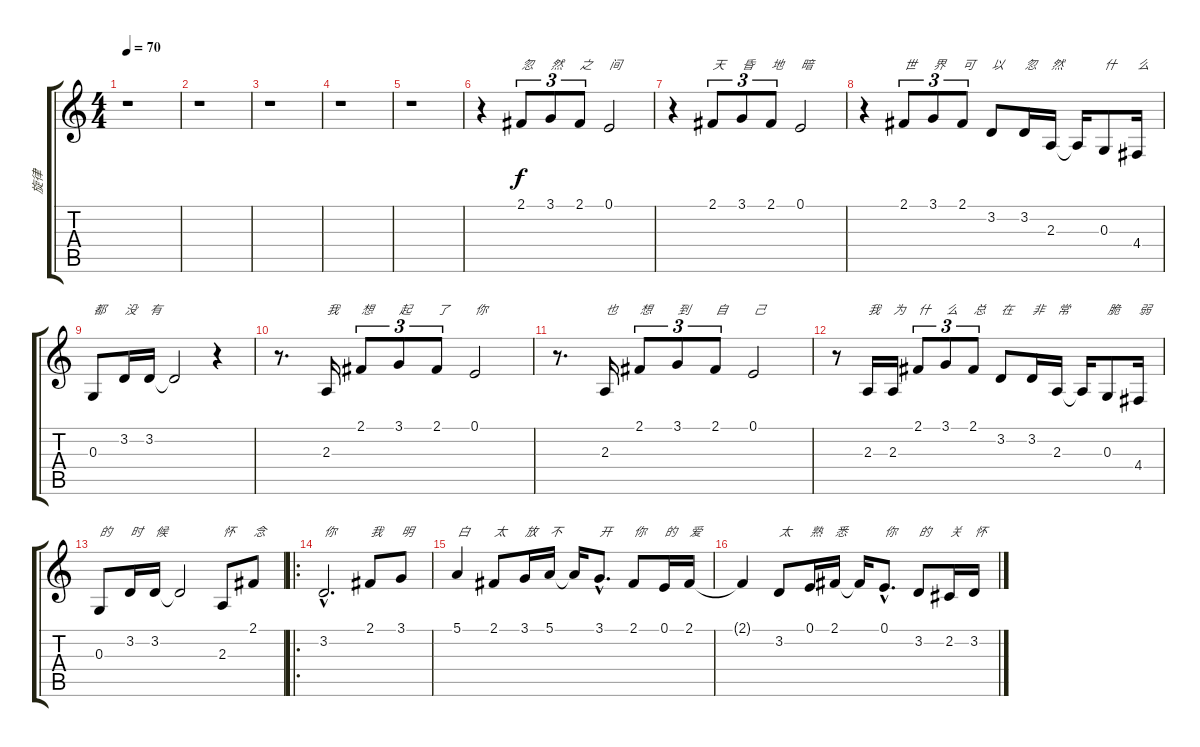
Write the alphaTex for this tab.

\track ("旋律" "旋律") {instrument electricgrandpiano}
\staff {score tabs}
\tuning (E4 B3 G3 D3 A2 E2) {hide}
\ts (4 4)
\tempo 70
\clef g2
\ks c
r.1{dy f instrument electricgrandpiano} |
r.1 |
r.1 |
r.1 |
r.1 |
r.4 2.1.8{tu (3 2) txt "忽"} 3.1.8{tu (3 2) txt "然"} 2.1.8{tu (3 2) txt "之"} 0.1.2{txt "间"} |
r.4 2.1.8{tu (3 2) txt "天"} 3.1.8{tu (3 2) txt "昏"} 2.1.8{tu (3 2) txt "地"} 0.1.2{txt "暗"} |
r.4 2.1.8{tu (3 2) txt "世"} 3.1.8{tu (3 2) txt "界"} 2.1.8{tu (3 2) txt "可"} 3.2.8{txt "以"} 3.2.16{txt "忽"} 2.3.16{txt "然"} 2.3{t}.16 0.3.8{txt "什"} 4.4.16{txt "么"} |
0.3.8{txt "都"} 3.2.16{txt "没"} 3.2.16{txt "有"} 3.2{t}.2 r.4 |
r.8{d} 2.3.16{txt "我"} 2.1.8{tu (3 2) txt "想"} 3.1.8{tu (3 2) txt "起"} 2.1.8{tu (3 2) txt "了"} 0.1.2{txt "你"} |
r.8{d} 2.3.16{txt "也"} 2.1.8{tu (3 2) txt "想"} 3.1.8{tu (3 2) txt "到"} 2.1.8{tu (3 2) txt "自"} 0.1.2{txt "己"} |
r.8 2.3.16{txt "我"} 2.3.16{txt "为"} 2.1.8{tu (3 2) txt "什"} 3.1.8{tu (3 2) txt "么"} 2.1.8{tu (3 2) txt "总"} 3.2.8{txt "在"} 3.2.16{txt "非"} 2.3.16{txt "常"} 2.3{t}.16 0.3.8{txt "脆"} 4.4.16{txt "弱"} |
0.3.8{txt "的"} 3.2.16{txt "时"} 3.2.16{txt "候"} 3.2{t}.2 2.3.8{txt "怀"} 2.1.8{txt "念"} |
\ro
3.2{hac}.2{d txt "你"} 2.1.8{txt "我"} 3.1.8{txt "明"} |
5.1.4{txt "白"} 2.1.8{txt "太"} 3.1.16{txt "放"} 5.1.16{txt "不"} 5.1{t}.16 3.1{hac}.8{d txt "开"} 2.1.8{txt "你"} 0.1.16{txt "的"} 2.1.16{txt "爱"} |
2.1{t}.4 3.2.8{txt "太"} 0.1.16{txt "熟"} 2.1.16{txt "悉"} 2.1{t}.16 0.1{hac}.8{d txt "你"} 3.2.8{txt "的"} 2.2.16{txt "关"} 3.2.16{txt "怀"}
